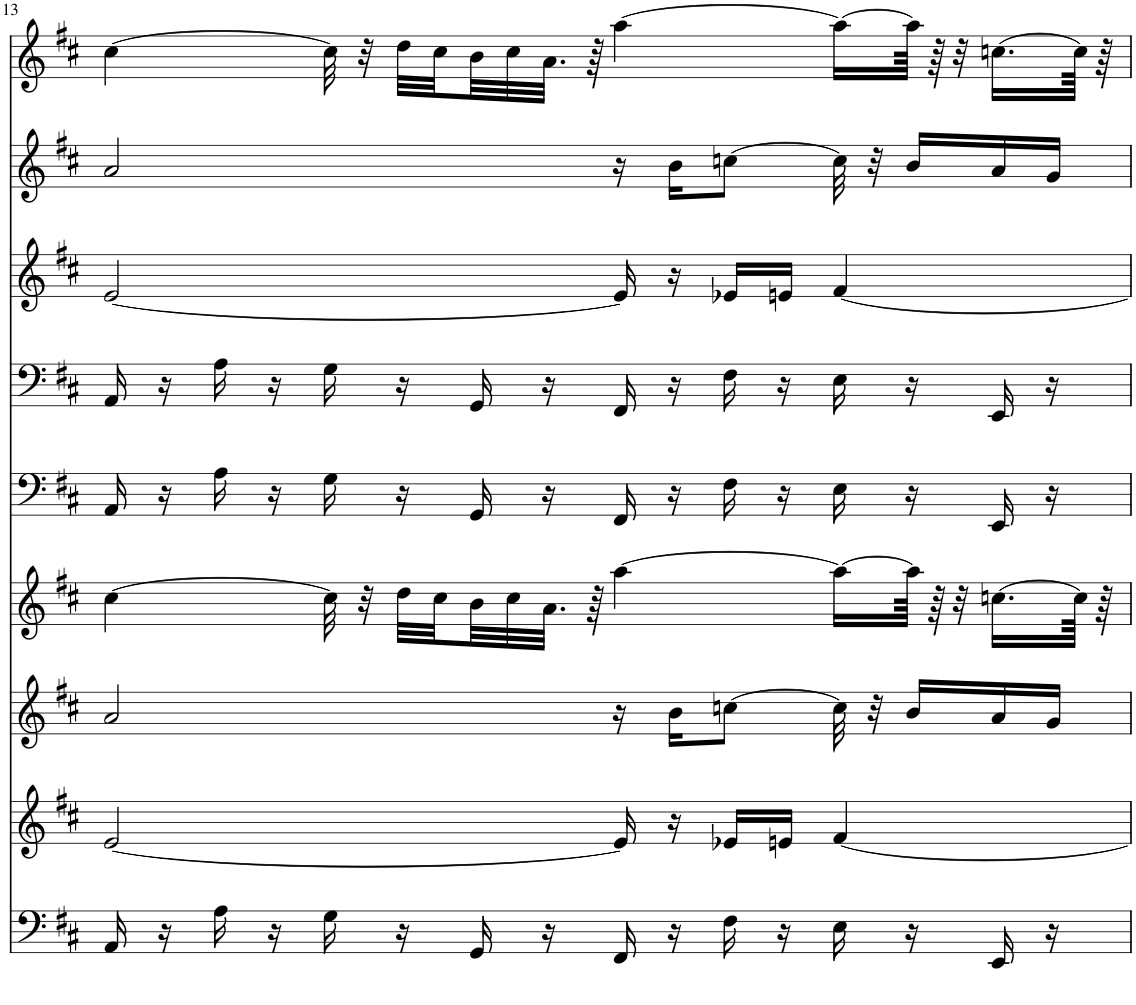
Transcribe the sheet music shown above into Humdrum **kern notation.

**kern	**kern	**kern	**kern	**kern	**kern	**kern	**kern	**kern
*part9	*part8	*part7	*part6	*part5	*part4	*part3	*part2	*part1
*staff9	*staff8	*staff7	*staff6	*staff5	*staff4	*staff3	*staff2	*staff1
*I"Tuba	*I"Trombone	*I"Oboe	*I"Trumpet	*I"Continuo	*I"Continuo	*I"Viola	*I"Violin II	*I"Violin I
*I'Tba	*I'Trb	*I'Ob	*I'Tpt	*	*	*	*	*
!!LO:PB:g=z
*clefF4	*clefG2	*clefG2	*clefG2	*clefF4	*clefF4	*clefG2	*clefG2	*clefG2
*	*	*	*Trd1c2	*	*	*	*	*
*k[f#c#]	*k[f#c#]	*k[f#c#]	*k[f#c#]	*k[f#c#]	*k[f#c#]	*k[f#c#]	*k[f#c#]	*k[f#c#]
*M4/4	*M4/4	*M4/4	*M4/4	*M4/4	*M4/4	*M4/4	*M4/4	*M4/4
=13	=13	=13	=13	=13	=13	=13	=13	=13
16AA/	[2e/	2a/	[4cc#\	16AA/	16AA/	[2e/	2a/	[4cc#\
16r	.	.	.	16r	16r	.	.	.
16A\	.	.	.	16A\	16A\	.	.	.
16r	.	.	.	16r	16r	.	.	.
16G\	.	.	32cc#\]	16G\	16G\	.	.	32cc#\]
.	.	.	32r	.	.	.	.	32r
16r	.	.	32dd\LLL	16r	16r	.	.	32dd\LLL
.	.	.	32cc#\	.	.	.	.	32cc#\
16GG/	.	.	32b\	16GG/	16GG/	.	.	32b\
.	.	.	32cc#\	.	.	.	.	32cc#\
16r	.	.	32.a\JJJ	16r	16r	.	.	32.a\JJJ
.	.	.	64r	.	.	.	.	64r
16FF#/	16e/]	16r	[4aa\	16FF#/	16FF#/	16e/]	16r	[4aa\
16r	16r	16b\KL	.	16r	16r	16r	16b\KL	.
16F#\	16e-X/LL	[8ccn\J	.	16F#\	16F#\	16e-X/LL	[8ccn\J	.
16r	16en/JJ	.	.	16r	16r	16en/JJ	.	.
16E\	[4f#/	32cc\]	16aa\LL_	16E\	16E\	[4f#/	32cc\]	16aa\LL_
.	.	32r	.	.	.	.	32r	.
16r	.	16b/LL	64aa\JJkk]	16r	16r	.	16b/LL	64aa\JJkk]
.	.	.	64r	.	.	.	.	64r
.	.	.	32r	.	.	.	.	32r
16EE/	.	16a/	[16.ccn\LL	16EE/	16EE/	.	16a/	[16.ccn\LL
16r	.	16g/JJ	.	16r	16r	.	16g/JJ	.
.	.	.	64cc\JJkk]	.	.	.	.	64cc\JJkk]
.	.	.	64r	.	.	.	.	64r
=	=	=	=	=	=	=	=	=
*-	*-	*-	*-	*-	*-	*-	*-	*-
